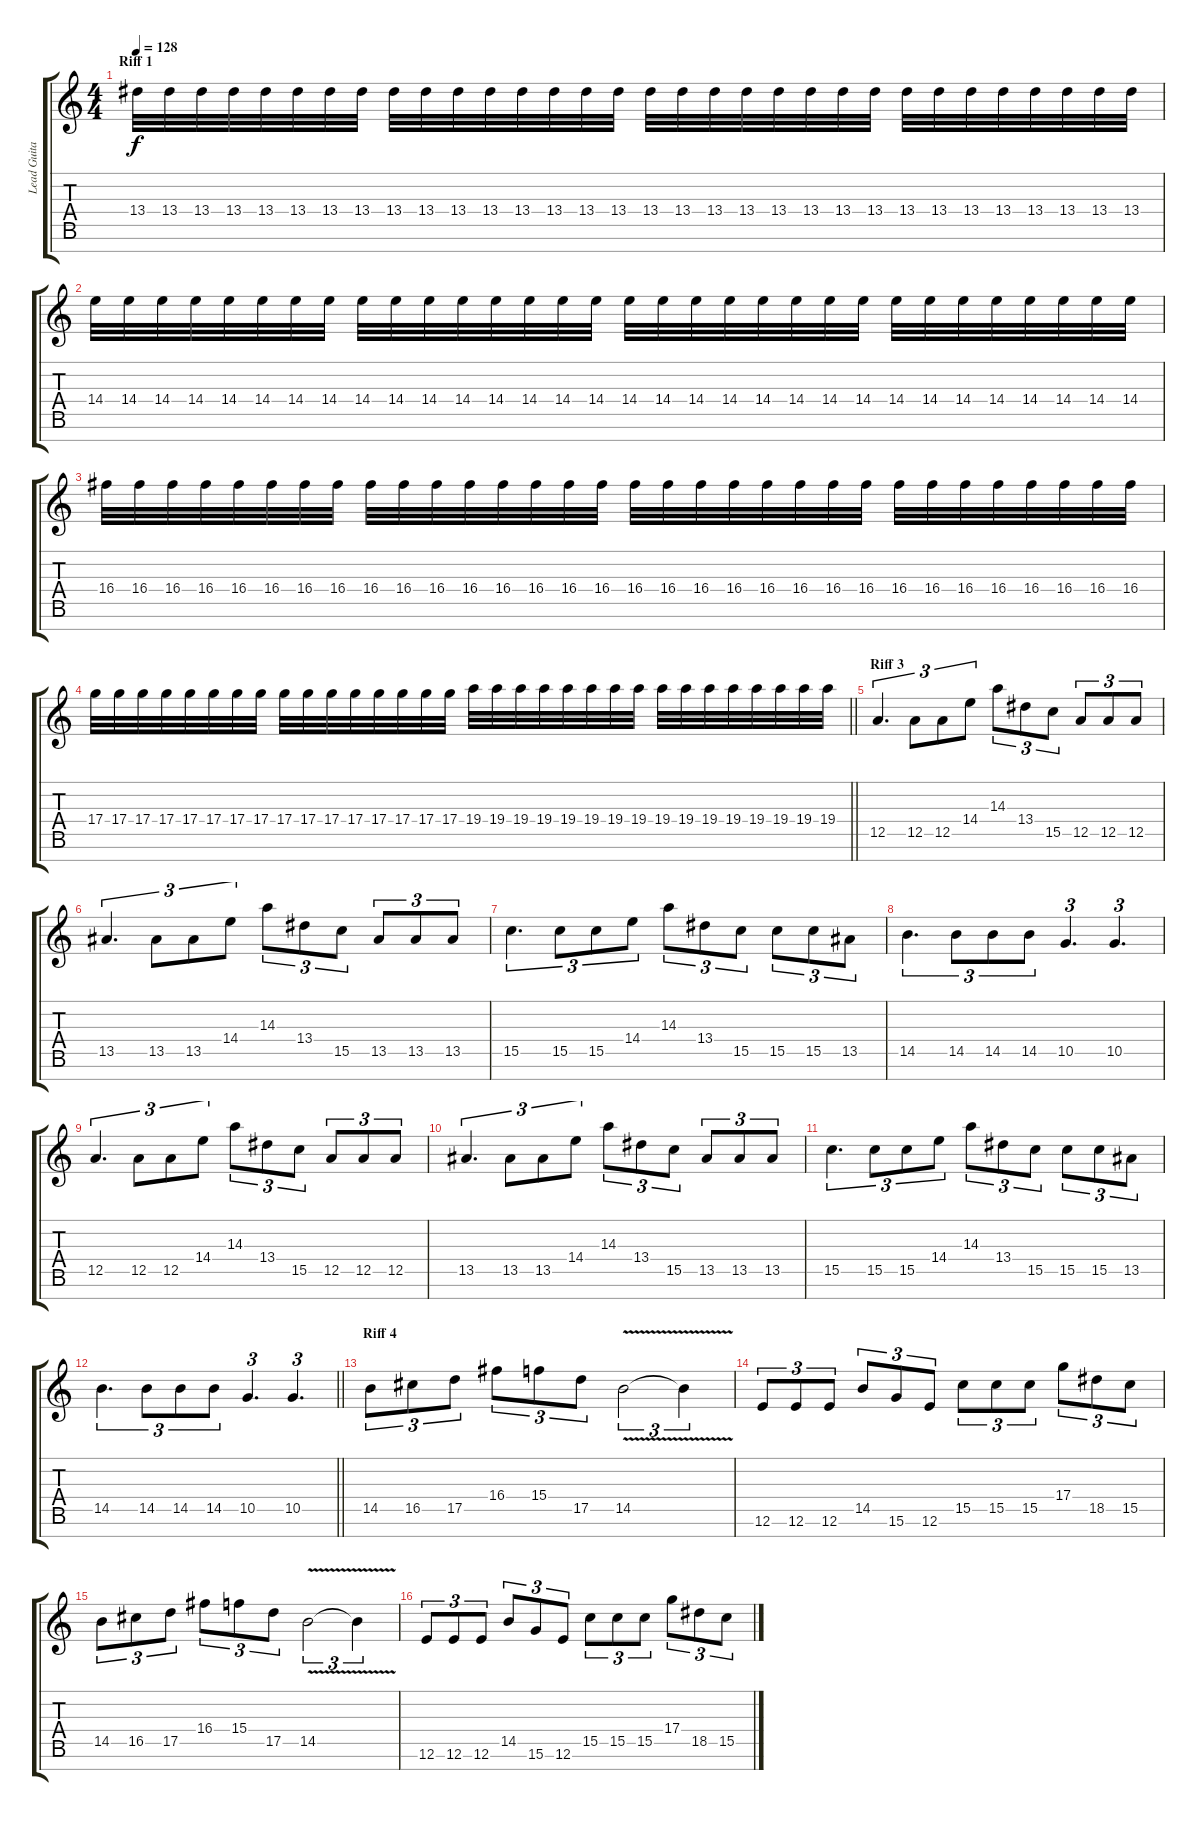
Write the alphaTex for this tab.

\track ("Lead Guitar 1" "Lead Guita") {instrument distortionguitar}
\staff {score tabs}
\tuning (E4 B3 G3 D3 A2 E2 B1) {hide}
\ts (4 4)
\section ("" "Riff 1")
\tempo 128
\clef g2
\ks c
13.4.32{dy f} 13.4.32 13.4.32 13.4.32 13.4.32 13.4.32 13.4.32 13.4.32 13.4.32 13.4.32 13.4.32 13.4.32 13.4.32 13.4.32 13.4.32 13.4.32 13.4.32 13.4.32 13.4.32 13.4.32 13.4.32 13.4.32 13.4.32 13.4.32 13.4.32 13.4.32 13.4.32 13.4.32 13.4.32 13.4.32 13.4.32 13.4.32 |
14.4.32 14.4.32 14.4.32 14.4.32 14.4.32 14.4.32 14.4.32 14.4.32 14.4.32 14.4.32 14.4.32 14.4.32 14.4.32 14.4.32 14.4.32 14.4.32 14.4.32 14.4.32 14.4.32 14.4.32 14.4.32 14.4.32 14.4.32 14.4.32 14.4.32 14.4.32 14.4.32 14.4.32 14.4.32 14.4.32 14.4.32 14.4.32 |
16.4.32 16.4.32 16.4.32 16.4.32 16.4.32 16.4.32 16.4.32 16.4.32 16.4.32 16.4.32 16.4.32 16.4.32 16.4.32 16.4.32 16.4.32 16.4.32 16.4.32 16.4.32 16.4.32 16.4.32 16.4.32 16.4.32 16.4.32 16.4.32 16.4.32 16.4.32 16.4.32 16.4.32 16.4.32 16.4.32 16.4.32 16.4.32 |
\barLineRight lightlight
17.4.32 17.4.32 17.4.32 17.4.32 17.4.32 17.4.32 17.4.32 17.4.32 17.4.32 17.4.32 17.4.32 17.4.32 17.4.32 17.4.32 17.4.32 17.4.32 19.4.32 19.4.32 19.4.32 19.4.32 19.4.32 19.4.32 19.4.32 19.4.32 19.4.32 19.4.32 19.4.32 19.4.32 19.4.32 19.4.32 19.4.32 19.4.32 |
\section ("" "Riff 3")
12.5.4{d tu (3 2)} 12.5.8{tu (3 2)} 12.5.8{tu (3 2)} 14.4.8{tu (3 2)} 14.3.8{tu (3 2)} 13.4.8{tu (3 2)} 15.5.8{tu (3 2)} 12.5.8{tu (3 2)} 12.5.8{tu (3 2)} 12.5.8{tu (3 2)} |
13.5.4{d tu (3 2)} 13.5.8{tu (3 2)} 13.5.8{tu (3 2)} 14.4.8{tu (3 2)} 14.3.8{tu (3 2)} 13.4.8{tu (3 2)} 15.5.8{tu (3 2)} 13.5.8{tu (3 2)} 13.5.8{tu (3 2)} 13.5.8{tu (3 2)} |
15.5.4{d tu (3 2)} 15.5.8{tu (3 2)} 15.5.8{tu (3 2)} 14.4.8{tu (3 2)} 14.3.8{tu (3 2)} 13.4.8{tu (3 2)} 15.5.8{tu (3 2)} 15.5.8{tu (3 2)} 15.5.8{tu (3 2)} 13.5.8{tu (3 2)} |
14.5.4{d tu (3 2)} 14.5.8{tu (3 2)} 14.5.8{tu (3 2)} 14.5.8{tu (3 2)} 10.5.4{d tu (3 2)} 10.5.4{d tu (3 2)} |
12.5.4{d tu (3 2)} 12.5.8{tu (3 2)} 12.5.8{tu (3 2)} 14.4.8{tu (3 2)} 14.3.8{tu (3 2)} 13.4.8{tu (3 2)} 15.5.8{tu (3 2)} 12.5.8{tu (3 2)} 12.5.8{tu (3 2)} 12.5.8{tu (3 2)} |
13.5.4{d tu (3 2)} 13.5.8{tu (3 2)} 13.5.8{tu (3 2)} 14.4.8{tu (3 2)} 14.3.8{tu (3 2)} 13.4.8{tu (3 2)} 15.5.8{tu (3 2)} 13.5.8{tu (3 2)} 13.5.8{tu (3 2)} 13.5.8{tu (3 2)} |
15.5.4{d tu (3 2)} 15.5.8{tu (3 2)} 15.5.8{tu (3 2)} 14.4.8{tu (3 2)} 14.3.8{tu (3 2)} 13.4.8{tu (3 2)} 15.5.8{tu (3 2)} 15.5.8{tu (3 2)} 15.5.8{tu (3 2)} 13.5.8{tu (3 2)} |
\barLineRight lightlight
14.5.4{d tu (3 2)} 14.5.8{tu (3 2)} 14.5.8{tu (3 2)} 14.5.8{tu (3 2)} 10.5.4{d tu (3 2)} 10.5.4{d tu (3 2)} |
\section ("" "Riff 4")
14.5.8{tu (3 2)} 16.5.8{tu (3 2)} 17.5.8{tu (3 2)} 16.4.8{tu (3 2)} 15.4.8{tu (3 2)} 17.5.8{tu (3 2)} 14.5{v}.2{tu (3 2)} 14.5{t}.4{tu (3 2)} |
12.6.8{tu (3 2)} 12.6.8{tu (3 2)} 12.6.8{tu (3 2)} 14.5.8{tu (3 2)} 15.6.8{tu (3 2)} 12.6.8{tu (3 2)} 15.5.8{tu (3 2)} 15.5.8{tu (3 2)} 15.5.8{tu (3 2)} 17.4.8{tu (3 2)} 18.5.8{tu (3 2)} 15.5.8{tu (3 2)} |
14.5.8{tu (3 2)} 16.5.8{tu (3 2)} 17.5.8{tu (3 2)} 16.4.8{tu (3 2)} 15.4.8{tu (3 2)} 17.5.8{tu (3 2)} 14.5{v}.2{tu (3 2)} 14.5{t}.4{tu (3 2)} |
12.6.8{tu (3 2)} 12.6.8{tu (3 2)} 12.6.8{tu (3 2)} 14.5.8{tu (3 2)} 15.6.8{tu (3 2)} 12.6.8{tu (3 2)} 15.5.8{tu (3 2)} 15.5.8{tu (3 2)} 15.5.8{tu (3 2)} 17.4.8{tu (3 2)} 18.5.8{tu (3 2)} 15.5.8{tu (3 2)}
